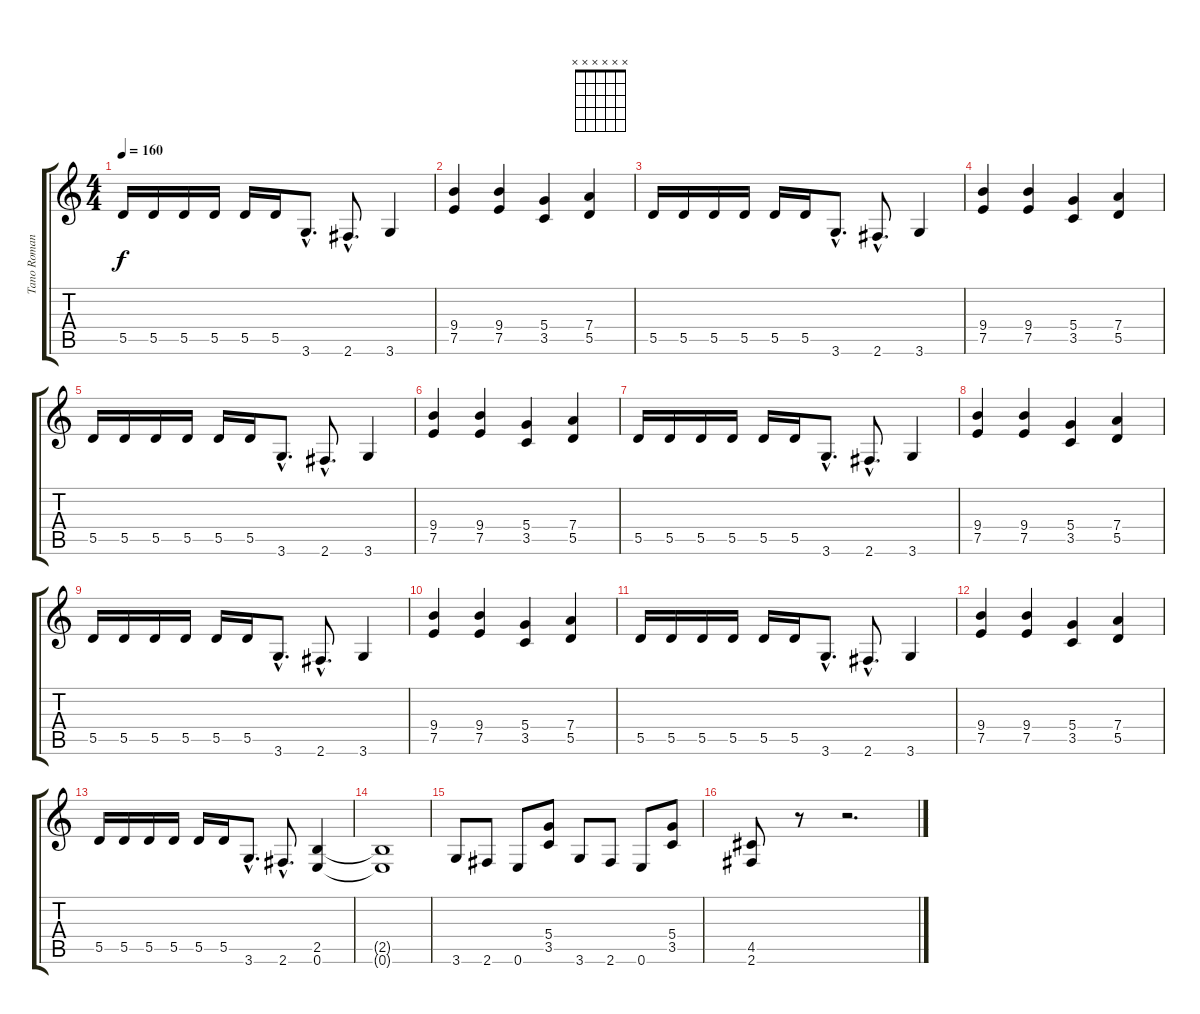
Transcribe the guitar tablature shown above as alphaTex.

\track ("Tano Romano (solo)" "Tano Roman") {instrument distortionguitar}
\staff {score tabs}
\tuning (E4 B3 G3 D3 A2 E2) {hide}
\chord ("" x x x x x x) {firstfret 0}
\ts (4 4)
\tempo 160
\clef g2
\ks c
5.5.16{dy f} 5.5.16 5.5.16 5.5.16 5.5.16 5.5.16 3.6{hac}.8{d} 2.6{hac}.8{d} 3.6.4 |
(9.4 7.5).4 (9.4 7.5).4 (5.4 3.5).4 (7.4 5.5).4 |
5.5.16 5.5.16 5.5.16 5.5.16 5.5.16 5.5.16 3.6{hac}.8{d} 2.6{hac}.8{d} 3.6.4 |
(9.4 7.5).4 (9.4 7.5).4 (5.4 3.5).4 (7.4 5.5).4 |
5.5.16 5.5.16 5.5.16 5.5.16 5.5.16 5.5.16 3.6{hac}.8{d} 2.6{hac}.8{d} 3.6.4 |
(9.4 7.5).4 (9.4 7.5).4 (5.4 3.5).4 (7.4 5.5).4 |
5.5.16 5.5.16 5.5.16 5.5.16 5.5.16 5.5.16 3.6{hac}.8{d} 2.6{hac}.8{d} 3.6.4 |
(9.4 7.5).4 (9.4 7.5).4 (5.4 3.5).4 (7.4 5.5).4 |
5.5.16 5.5.16 5.5.16 5.5.16 5.5.16 5.5.16 3.6{hac}.8{d} 2.6{hac}.8{d} 3.6.4 |
(9.4 7.5).4 (9.4 7.5).4 (5.4 3.5).4 (7.4 5.5).4 |
5.5.16 5.5.16 5.5.16 5.5.16 5.5.16 5.5.16 3.6{hac}.8{d} 2.6{hac}.8{d} 3.6.4 |
(9.4 7.5).4 (9.4 7.5).4 (5.4 3.5).4 (7.4 5.5).4 |
5.5.16 5.5.16 5.5.16 5.5.16 5.5.16 5.5.16 3.6{hac}.8{d} 2.6{hac}.8{d} (2.5 0.6).4 |
(2.5{t} 0.6{t}).1 |
3.6.8 2.6.8 0.6.8 (5.4 3.5).8 3.6.8 2.6.8 0.6.8 (5.4 3.5).8 |
(4.5 2.6).8 r.8 r.2{d ch ""}
